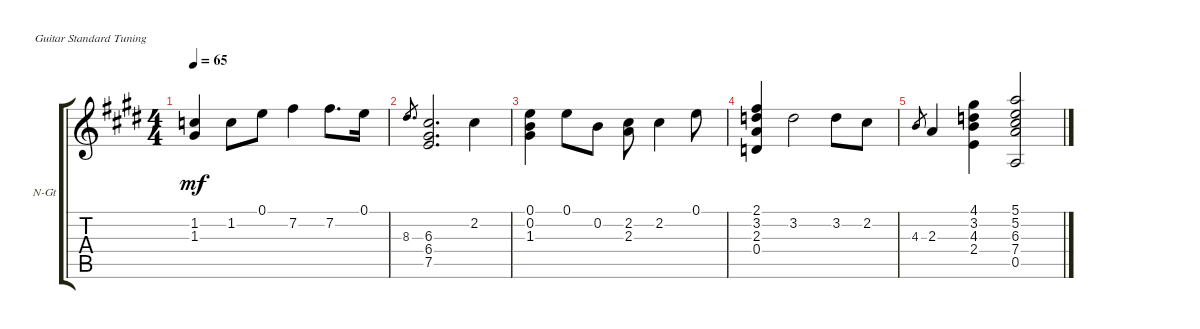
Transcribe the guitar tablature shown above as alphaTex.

\defaultSystemsLayout 4
\bracketExtendMode groupsimilarinstruments
\firstSystemTrackNameOrientation horizontal
\otherSystemsTrackNameOrientation horizontal
\track ("Nylon Guitar" "N-Gt") {instrument acousticguitarnylon}
\staff {score tabs}
\tuning (E4 B3 G3 D3 A2 E2)
\ts (4 4)
\tempo 65
\clef g2
\ks e
(1.2 1.3).4{dy mf} 1.2.8 0.1.8 7.2.4 7.2.8{d} 0.1.16 |
8.3.8{d gr} (6.3 6.4 7.5).2{d} 2.2.4 |
(0.1 0.2 1.3).4 0.1.8 0.2.8 (2.2 2.3).8 2.2.4 0.1.8 |
(2.1 3.2 2.3 0.4).4 3.2.2 3.2.8 2.2.8 |
4.3.8{gr} 2.3.4 (3.2 2.4 4.1 4.3).4 (6.3 7.4 0.5 5.1 5.2).2
